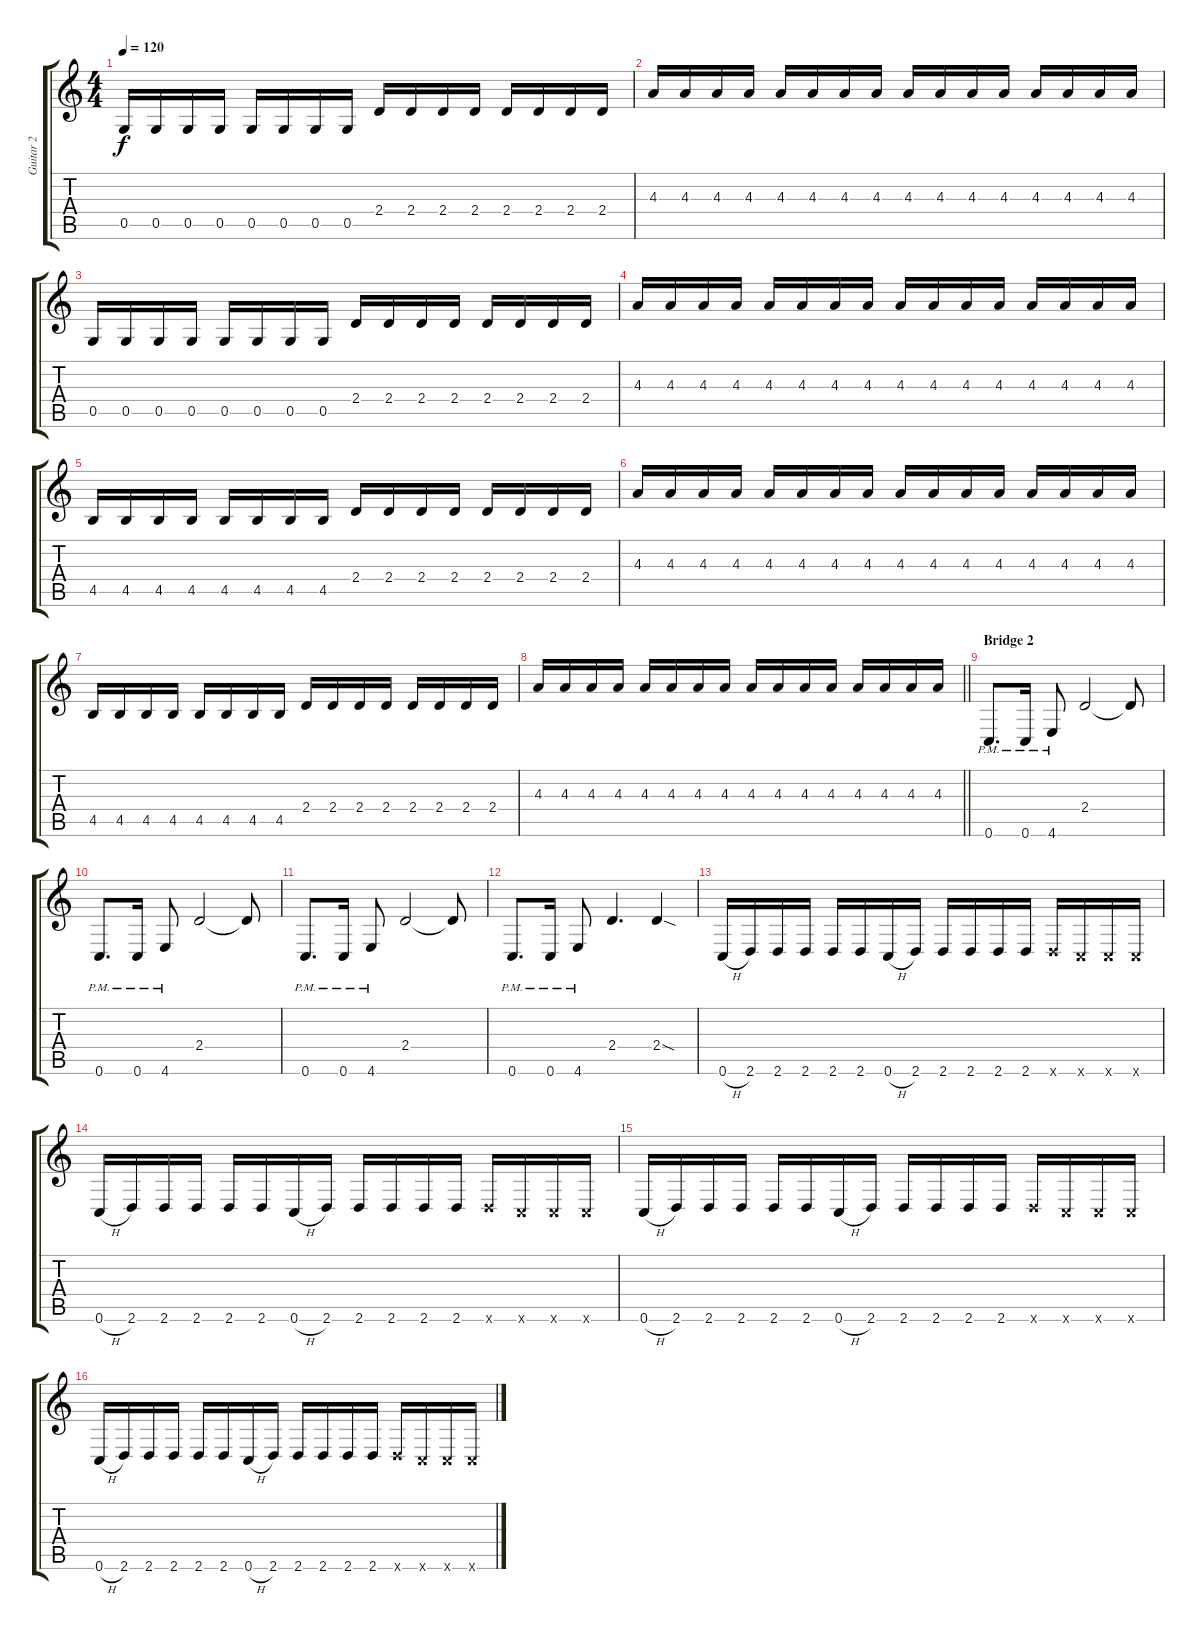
\track ("Guitar 2" "Guitar 2") {instrument distortionguitar}
\staff {score tabs}
\tuning (D4 A3 F3 C3 G2 C2) {hide}
\ts (4 4)
\tempo 120
\clef g2
\ks c
0.5.16{dy f} 0.5.16 0.5.16 0.5.16 0.5.16 0.5.16 0.5.16 0.5.16 2.4.16 2.4.16 2.4.16 2.4.16 2.4.16 2.4.16 2.4.16 2.4.16 |
4.3.16 4.3.16 4.3.16 4.3.16 4.3.16 4.3.16 4.3.16 4.3.16 4.3.16 4.3.16 4.3.16 4.3.16 4.3.16 4.3.16 4.3.16 4.3.16 |
0.5.16 0.5.16 0.5.16 0.5.16 0.5.16 0.5.16 0.5.16 0.5.16 2.4.16 2.4.16 2.4.16 2.4.16 2.4.16 2.4.16 2.4.16 2.4.16 |
4.3.16 4.3.16 4.3.16 4.3.16 4.3.16 4.3.16 4.3.16 4.3.16 4.3.16 4.3.16 4.3.16 4.3.16 4.3.16 4.3.16 4.3.16 4.3.16 |
4.5.16 4.5.16 4.5.16 4.5.16 4.5.16 4.5.16 4.5.16 4.5.16 2.4.16 2.4.16 2.4.16 2.4.16 2.4.16 2.4.16 2.4.16 2.4.16 |
4.3.16 4.3.16 4.3.16 4.3.16 4.3.16 4.3.16 4.3.16 4.3.16 4.3.16 4.3.16 4.3.16 4.3.16 4.3.16 4.3.16 4.3.16 4.3.16 |
4.5.16 4.5.16 4.5.16 4.5.16 4.5.16 4.5.16 4.5.16 4.5.16 2.4.16 2.4.16 2.4.16 2.4.16 2.4.16 2.4.16 2.4.16 2.4.16 |
\barLineRight lightlight
4.3.16 4.3.16 4.3.16 4.3.16 4.3.16 4.3.16 4.3.16 4.3.16 4.3.16 4.3.16 4.3.16 4.3.16 4.3.16 4.3.16 4.3.16 4.3.16 |
\section ("" "Bridge 2")
0.6{pm}.8{d} 0.6{pm}.16 4.6{pm}.8 2.4.2 2.4{t}.8 |
0.6{pm}.8{d} 0.6{pm}.16 4.6{pm}.8 2.4.2 2.4{t}.8 |
0.6{pm}.8{d} 0.6{pm}.16 4.6{pm}.8 2.4.2 2.4{t}.8 |
0.6{pm}.8{d} 0.6{pm}.16 4.6{pm}.8 2.4.4{d} 2.4{sod}.4 |
0.6{h}.16 2.6.16 2.6.16 2.6.16 2.6.16 2.6.16 0.6{h}.16 2.6.16 2.6.16 2.6.16 2.6.16 2.6.16 2.6{x}.16 0.6{x}.16 0.6{x}.16 0.6{x}.16 |
0.6{h}.16 2.6.16 2.6.16 2.6.16 2.6.16 2.6.16 0.6{h}.16 2.6.16 2.6.16 2.6.16 2.6.16 2.6.16 2.6{x}.16 0.6{x}.16 0.6{x}.16 0.6{x}.16 |
0.6{h}.16 2.6.16 2.6.16 2.6.16 2.6.16 2.6.16 0.6{h}.16 2.6.16 2.6.16 2.6.16 2.6.16 2.6.16 2.6{x}.16 0.6{x}.16 0.6{x}.16 0.6{x}.16 |
0.6{h}.16 2.6.16 2.6.16 2.6.16 2.6.16 2.6.16 0.6{h}.16 2.6.16 2.6.16 2.6.16 2.6.16 2.6.16 2.6{x}.16 0.6{x}.16 0.6{x}.16 0.6{x}.16
